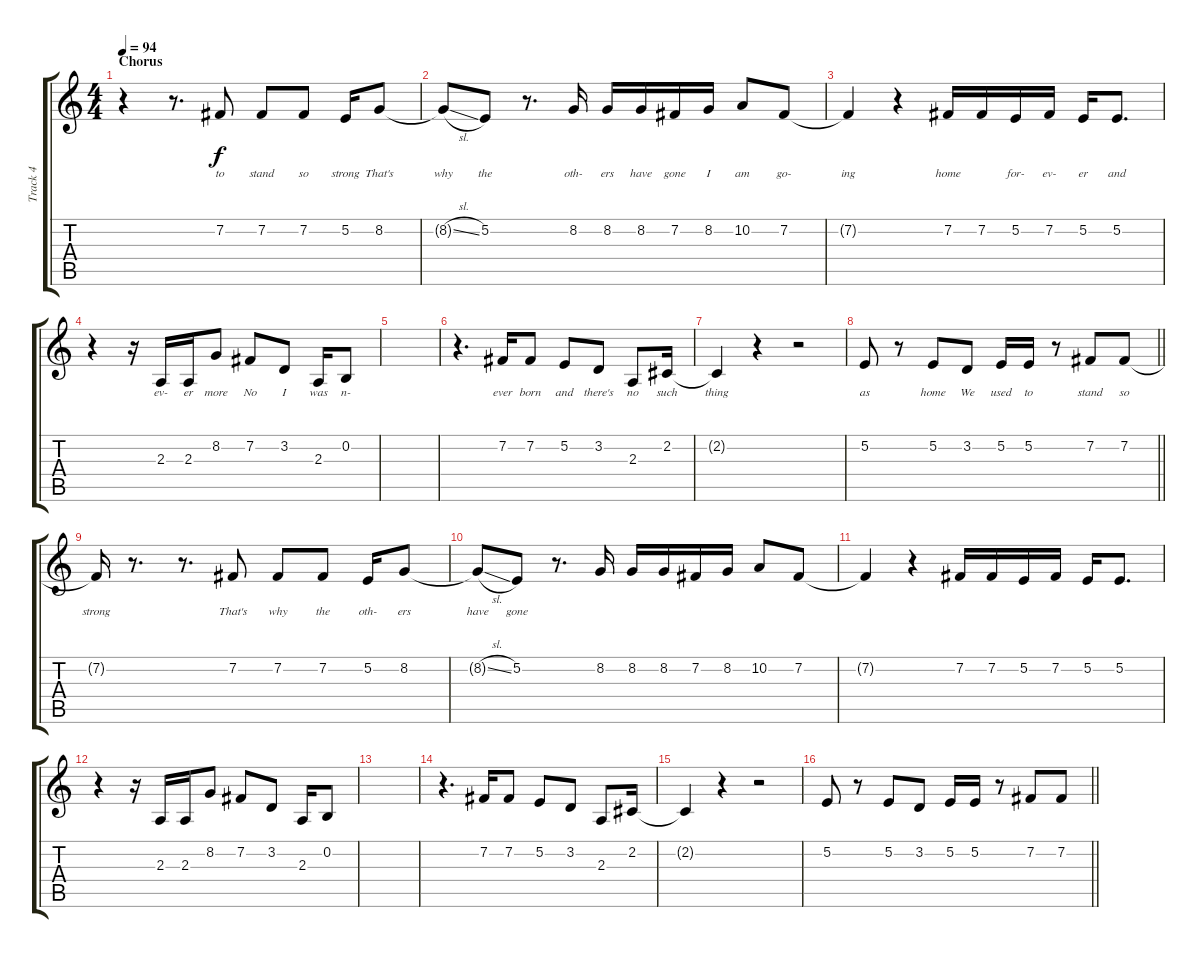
\track ("Track 4" "Track 4") {instrument tenorsax}
\staff {score tabs}
\tuning (E4 B3 G3 D3 A2 E2) {hide}
\ts (4 4)
\section ("" "Chorus")
\tempo 94
\clef g2
\ks c
r.4{dy f} r.8{d} 7.2.8{lyrics (0 "to") lyrics (1 "") lyrics (2 "") lyrics (3 "") lyrics (4 "")} 7.2.8{lyrics (0 "stand") lyrics (1 "") lyrics (2 "") lyrics (3 "") lyrics (4 "")} 7.2.8{lyrics (0 "so") lyrics (1 "") lyrics (2 "") lyrics (3 "") lyrics (4 "")} 5.2.16{lyrics (0 "strong") lyrics (1 "") lyrics (2 "") lyrics (3 "") lyrics (4 "")} 8.2.8{lyrics (0 "That's") lyrics (1 "") lyrics (2 "") lyrics (3 "") lyrics (4 "")} |
8.2{sl t}.8{lyrics (0 "why") lyrics (1 "") lyrics (2 "") lyrics (3 "") lyrics (4 "")} 5.2.8{lyrics (0 "the") lyrics (1 "") lyrics (2 "") lyrics (3 "") lyrics (4 "")} r.8{d} 8.2.16{lyrics (0 "oth-") lyrics (1 "") lyrics (2 "") lyrics (3 "") lyrics (4 "")} 8.2.16{lyrics (0 "ers") lyrics (1 "") lyrics (2 "") lyrics (3 "") lyrics (4 "")} 8.2.16{lyrics (0 "have") lyrics (1 "") lyrics (2 "") lyrics (3 "") lyrics (4 "")} 7.2.16{lyrics (0 "gone") lyrics (1 "") lyrics (2 "") lyrics (3 "") lyrics (4 "")} 8.2.16{lyrics (0 "I") lyrics (1 "") lyrics (2 "") lyrics (3 "") lyrics (4 "")} 10.2.8{lyrics (0 "am") lyrics (1 "") lyrics (2 "") lyrics (3 "") lyrics (4 "")} 7.2.8{lyrics (0 "go-") lyrics (1 "") lyrics (2 "") lyrics (3 "") lyrics (4 "")} |
7.2{t}.4{lyrics (0 "ing") lyrics (1 "") lyrics (2 "") lyrics (3 "") lyrics (4 "")} r.4 7.2.16{lyrics (0 "home") lyrics (1 "") lyrics (2 "") lyrics (3 "") lyrics (4 "")} 7.2.16{lyrics (0 "") lyrics (1 "") lyrics (2 "") lyrics (3 "") lyrics (4 "")} 5.2.16{lyrics (0 "for-") lyrics (1 "") lyrics (2 "") lyrics (3 "") lyrics (4 "")} 7.2.16{lyrics (0 "ev-") lyrics (1 "") lyrics (2 "") lyrics (3 "") lyrics (4 "")} 5.2.16{lyrics (0 "er") lyrics (1 "") lyrics (2 "") lyrics (3 "") lyrics (4 "")} 5.2.8{d lyrics (0 "and") lyrics (1 "") lyrics (2 "") lyrics (3 "") lyrics (4 "")} |
r.4 r.16 2.3.16{lyrics (0 "ev-") lyrics (1 "") lyrics (2 "") lyrics (3 "") lyrics (4 "")} 2.3.16{lyrics (0 "er") lyrics (1 "") lyrics (2 "") lyrics (3 "") lyrics (4 "")} 8.2.8{lyrics (0 "more") lyrics (1 "") lyrics (2 "") lyrics (3 "") lyrics (4 "")} 7.2.8{lyrics (0 "No") lyrics (1 "") lyrics (2 "") lyrics (3 "") lyrics (4 "")} 3.2.8{lyrics (0 "I") lyrics (1 "") lyrics (2 "") lyrics (3 "") lyrics (4 "")} 2.3.16{lyrics (0 "was") lyrics (1 "") lyrics (2 "") lyrics (3 "") lyrics (4 "")} 0.2.8{lyrics (0 "n-") lyrics (1 "") lyrics (2 "") lyrics (3 "") lyrics (4 "")} |
|
r.4{d} 7.2.16{lyrics (0 "ever") lyrics (1 "") lyrics (2 "") lyrics (3 "") lyrics (4 "")} 7.2.8{lyrics (0 "born") lyrics (1 "") lyrics (2 "") lyrics (3 "") lyrics (4 "")} 5.2.8{lyrics (0 "and") lyrics (1 "") lyrics (2 "") lyrics (3 "") lyrics (4 "")} 3.2.8{lyrics (0 "there's") lyrics (1 "") lyrics (2 "") lyrics (3 "") lyrics (4 "")} 2.3.8{lyrics (0 "no") lyrics (1 "") lyrics (2 "") lyrics (3 "") lyrics (4 "")} 2.2.16{lyrics (0 "such") lyrics (1 "") lyrics (2 "") lyrics (3 "") lyrics (4 "")} |
2.2{t}.4{lyrics (0 "thing") lyrics (1 "") lyrics (2 "") lyrics (3 "") lyrics (4 "")} r.4 r.2 |
\barLineRight lightlight
5.2.8{lyrics (0 "as") lyrics (1 "") lyrics (2 "") lyrics (3 "") lyrics (4 "")} r.8 5.2.8{lyrics (0 "home") lyrics (1 "") lyrics (2 "") lyrics (3 "") lyrics (4 "")} 3.2.8{lyrics (0 "We") lyrics (1 "") lyrics (2 "") lyrics (3 "") lyrics (4 "")} 5.2.16{lyrics (0 "used") lyrics (1 "") lyrics (2 "") lyrics (3 "") lyrics (4 "")} 5.2.16{lyrics (0 "to") lyrics (1 "") lyrics (2 "") lyrics (3 "") lyrics (4 "")} r.8 7.2.8{lyrics (0 "stand") lyrics (1 "") lyrics (2 "") lyrics (3 "") lyrics (4 "")} 7.2.8{lyrics (0 "so") lyrics (1 "") lyrics (2 "") lyrics (3 "") lyrics (4 "")} |
7.2{t}.16{lyrics (0 "strong") lyrics (1 "") lyrics (2 "") lyrics (3 "") lyrics (4 "")} r.8{d} r.8{d} 7.2.8{lyrics (0 "That's") lyrics (1 "") lyrics (2 "") lyrics (3 "") lyrics (4 "")} 7.2.8{lyrics (0 "why") lyrics (1 "") lyrics (2 "") lyrics (3 "") lyrics (4 "")} 7.2.8{lyrics (0 "the") lyrics (1 "") lyrics (2 "") lyrics (3 "") lyrics (4 "")} 5.2.16{lyrics (0 "oth-") lyrics (1 "") lyrics (2 "") lyrics (3 "") lyrics (4 "")} 8.2.8{lyrics (0 "ers") lyrics (1 "") lyrics (2 "") lyrics (3 "") lyrics (4 "")} |
8.2{sl t}.8{lyrics (0 "have") lyrics (1 "") lyrics (2 "") lyrics (3 "") lyrics (4 "")} 5.2.8{lyrics (0 "gone") lyrics (1 "") lyrics (2 "") lyrics (3 "") lyrics (4 "")} r.8{d} 8.2.16 8.2.16 8.2.16 7.2.16 8.2.16 10.2.8 7.2.8 |
7.2{t}.4 r.4 7.2.16 7.2.16 5.2.16 7.2.16 5.2.16 5.2.8{d} |
r.4 r.16 2.3.16 2.3.16 8.2.8 7.2.8 3.2.8 2.3.16 0.2.8 |
|
r.4{d} 7.2.16 7.2.8 5.2.8 3.2.8 2.3.8 2.2.16 |
2.2{t}.4 r.4 r.2 |
\barLineRight lightlight
5.2.8 r.8 5.2.8 3.2.8 5.2.16 5.2.16 r.8 7.2.8 7.2.8
